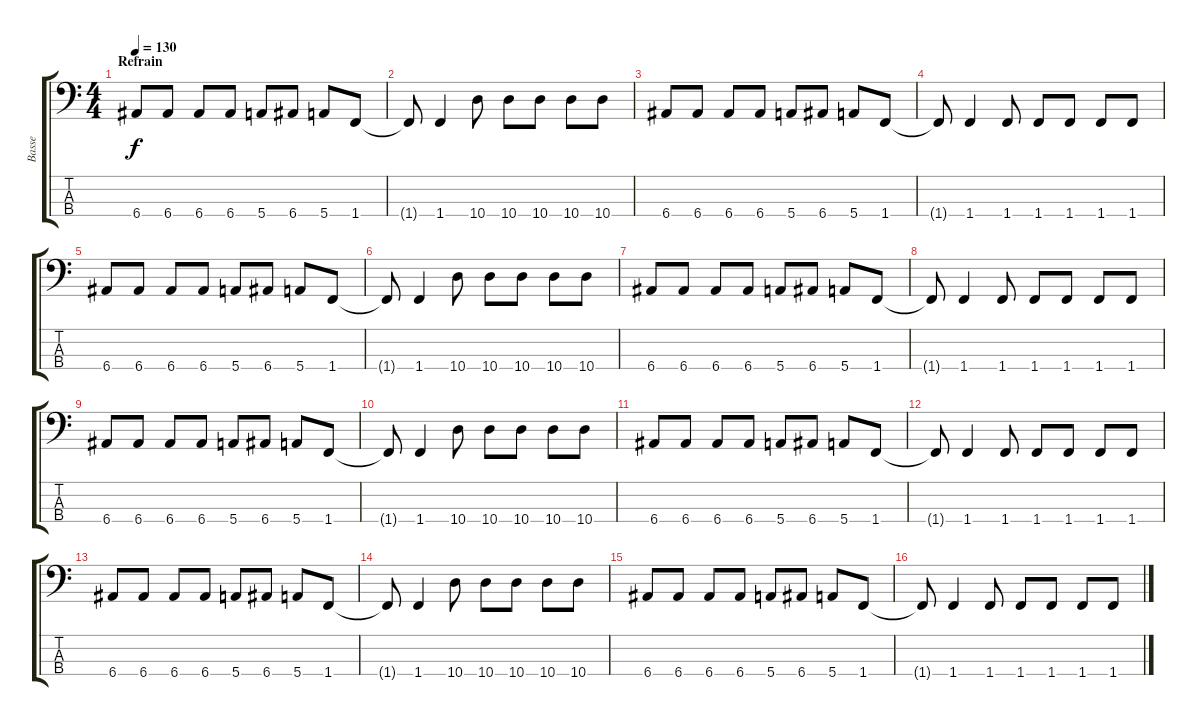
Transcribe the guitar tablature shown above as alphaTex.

\track ("Basse" "Basse") {instrument electricbassfinger}
\staff {score tabs}
\tuning (G2 D2 A1 E1) {hide}
\ts (4 4)
\section ("" "Refrain")
\tempo 130
\clef f4
\ks c
6.4.8{dy f} 6.4.8 6.4.8 6.4.8 5.4.8 6.4.8 5.4.8 1.4.8 |
1.4{t}.8 1.4.4 10.4.8 10.4.8 10.4.8 10.4.8 10.4.8 |
6.4.8 6.4.8 6.4.8 6.4.8 5.4.8 6.4.8 5.4.8 1.4.8 |
1.4{t}.8 1.4.4 1.4.8 1.4.8 1.4.8 1.4.8 1.4.8 |
6.4.8 6.4.8 6.4.8 6.4.8 5.4.8 6.4.8 5.4.8 1.4.8 |
1.4{t}.8 1.4.4 10.4.8 10.4.8 10.4.8 10.4.8 10.4.8 |
6.4.8 6.4.8 6.4.8 6.4.8 5.4.8 6.4.8 5.4.8 1.4.8 |
1.4{t}.8 1.4.4 1.4.8 1.4.8 1.4.8 1.4.8 1.4.8 |
6.4.8 6.4.8 6.4.8 6.4.8 5.4.8 6.4.8 5.4.8 1.4.8 |
1.4{t}.8 1.4.4 10.4.8 10.4.8 10.4.8 10.4.8 10.4.8 |
6.4.8 6.4.8 6.4.8 6.4.8 5.4.8 6.4.8 5.4.8 1.4.8 |
1.4{t}.8 1.4.4 1.4.8 1.4.8 1.4.8 1.4.8 1.4.8 |
6.4.8 6.4.8 6.4.8 6.4.8 5.4.8 6.4.8 5.4.8 1.4.8 |
1.4{t}.8 1.4.4 10.4.8 10.4.8 10.4.8 10.4.8 10.4.8 |
6.4.8 6.4.8 6.4.8 6.4.8 5.4.8 6.4.8 5.4.8 1.4.8 |
1.4{t}.8 1.4.4 1.4.8 1.4.8 1.4.8 1.4.8 1.4.8
